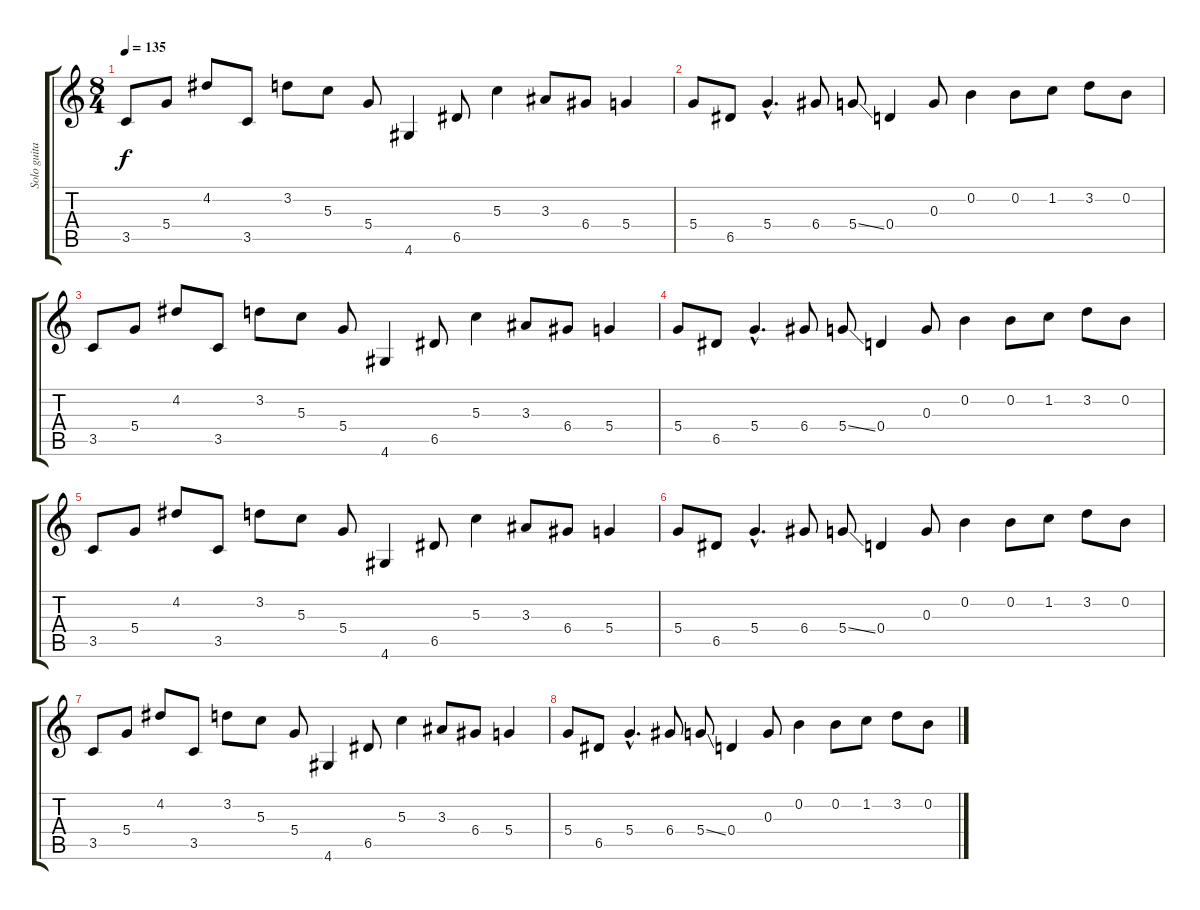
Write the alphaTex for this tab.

\track ("Solo guitar" "Solo guita") {instrument electricguitarclean}
\staff {score tabs}
\tuning (E4 B3 G3 D3 A2 E2) {hide}
\ts (8 4)
\tempo 135
\clef g2
\ks c
3.5.8{dy f} 5.4.8 4.2.8 3.5.8 3.2.8 5.3.8 5.4.8 4.6.4 6.5.8 5.3.4 3.3.8 6.4.8 5.4.4 |
5.4.8{volume 7} 6.5.8 5.4{hac}.4{d} 6.4.8 5.4{ss}.8 0.4.4 0.3.8 0.2.4 0.2.8 1.2.8 3.2.8 0.2.8 |
3.5.8 5.4.8 4.2.8 3.5.8 3.2.8 5.3.8 5.4.8 4.6.4 6.5.8 5.3.4 3.3.8 6.4.8 5.4.4 |
5.4.8{volume 5} 6.5.8 5.4{hac}.4{d} 6.4.8 5.4{ss}.8 0.4.4 0.3.8 0.2.4 0.2.8 1.2.8 3.2.8 0.2.8 |
3.5.8 5.4.8 4.2.8 3.5.8 3.2.8 5.3.8 5.4.8 4.6.4 6.5.8 5.3.4 3.3.8 6.4.8 5.4.4 |
5.4.8{volume 3} 6.5.8 5.4{hac}.4{d} 6.4.8 5.4{ss}.8 0.4.4 0.3.8 0.2.4 0.2.8 1.2.8 3.2.8 0.2.8 |
3.5.8 5.4.8 4.2.8 3.5.8 3.2.8 5.3.8 5.4.8 4.6.4 6.5.8 5.3.4 3.3.8 6.4.8 5.4.4 |
5.4.8{volume 0} 6.5.8 5.4{hac}.4{d} 6.4.8 5.4{ss}.8 0.4.4 0.3.8 0.2.4 0.2.8 1.2.8 3.2.8 0.2.8
